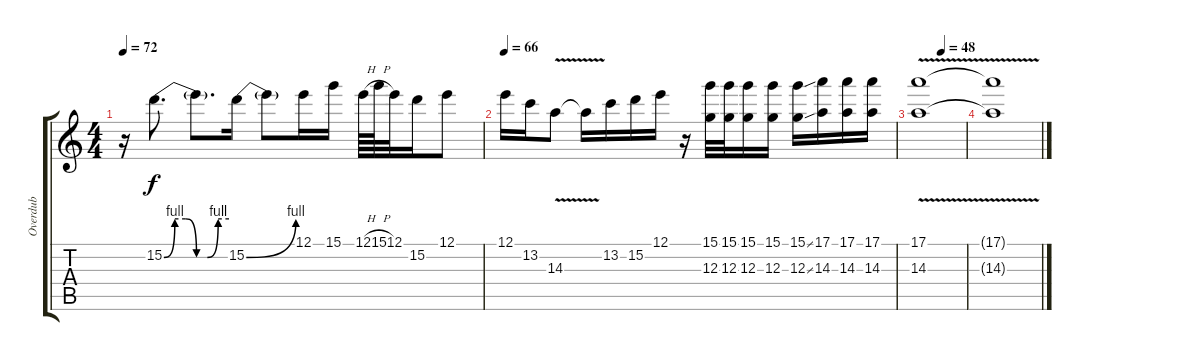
\track ("Overdub" "Overdub") {instrument fretlessbass}
\staff {score tabs}
\tuning (E4 B3 G3 D3 A2 E2) {hide}
\ts (4 4)
\tempo 72
\clef g2
\ks c
r.16{dy f} 15.2{be (custom 0 0 10 4 20 4 30 0 40 0 50 4 60 4)}.8{d} 15.2{t}.8{d} 15.2{be (bend 0 0 60 4)}.16 15.2{t}.8 12.1.16 15.1.16 12.1{h}.64 15.1{h}.64 12.1.32 15.2.16 12.1.8 |
\tempo 66
12.1.16 13.2.16 14.3{v}.8 14.3{t}.16 13.2.16 15.2.16 12.1.16 r.16 (15.1 12.3).32 (15.1 12.3).32 (15.1 12.3).16 (15.1 12.3).16 (15.1{ss} 12.3{ss}).16 (17.1 14.3).16 (17.1 14.3).16 (17.1 14.3).16 |
\tempo (48 0.5)
(17.1{v} 14.3{v}).1{volume 0} |
(17.1{t} 14.3{t}).1
